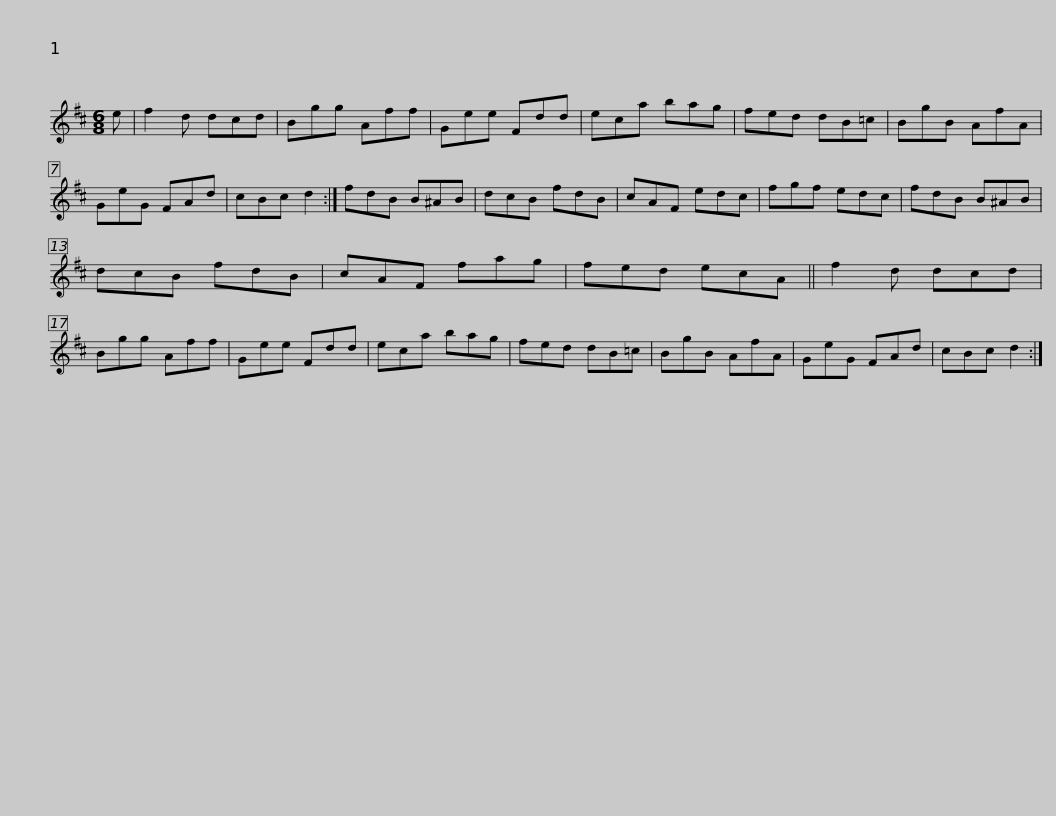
X:1
L:1/8
M:6/8
I:linebreak $
K:D
V:1 treble
V:1
 e | f2 d dcd | Bgg Aff | Gee Fdd | eca bag | %5
 fed dB=c | BgB AfA | GeG FAd |$ cBc d2 :| fdB B^AB | %10
 dcB fdB | cAF edc | fgf edc | fdB B^AB | dcB fdB |$ %15
 cAF fag | fed ecA || f2 d dcd | Bgg Aff | Gee Fdd | %20
 eca bag | fed dB=c |$ BgB AfA | GeG FAd | cBc d2 :| %25
